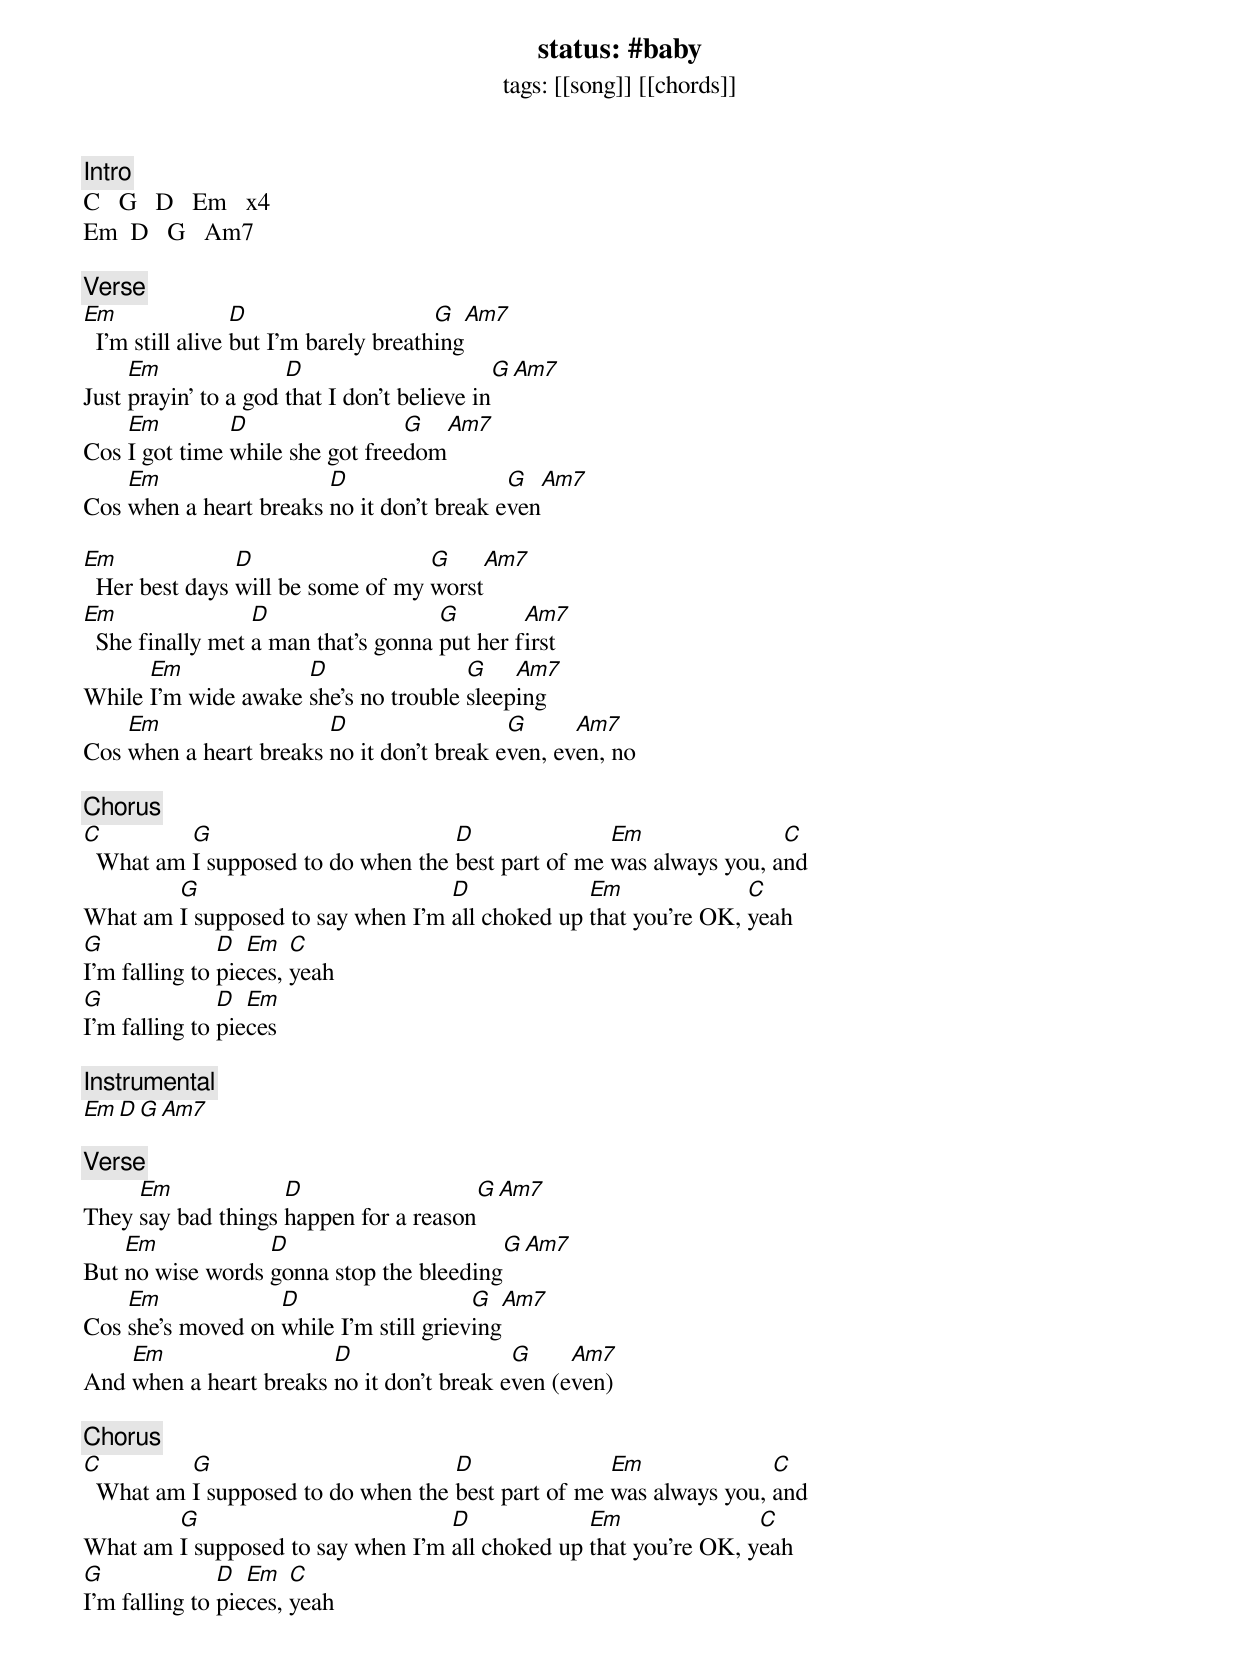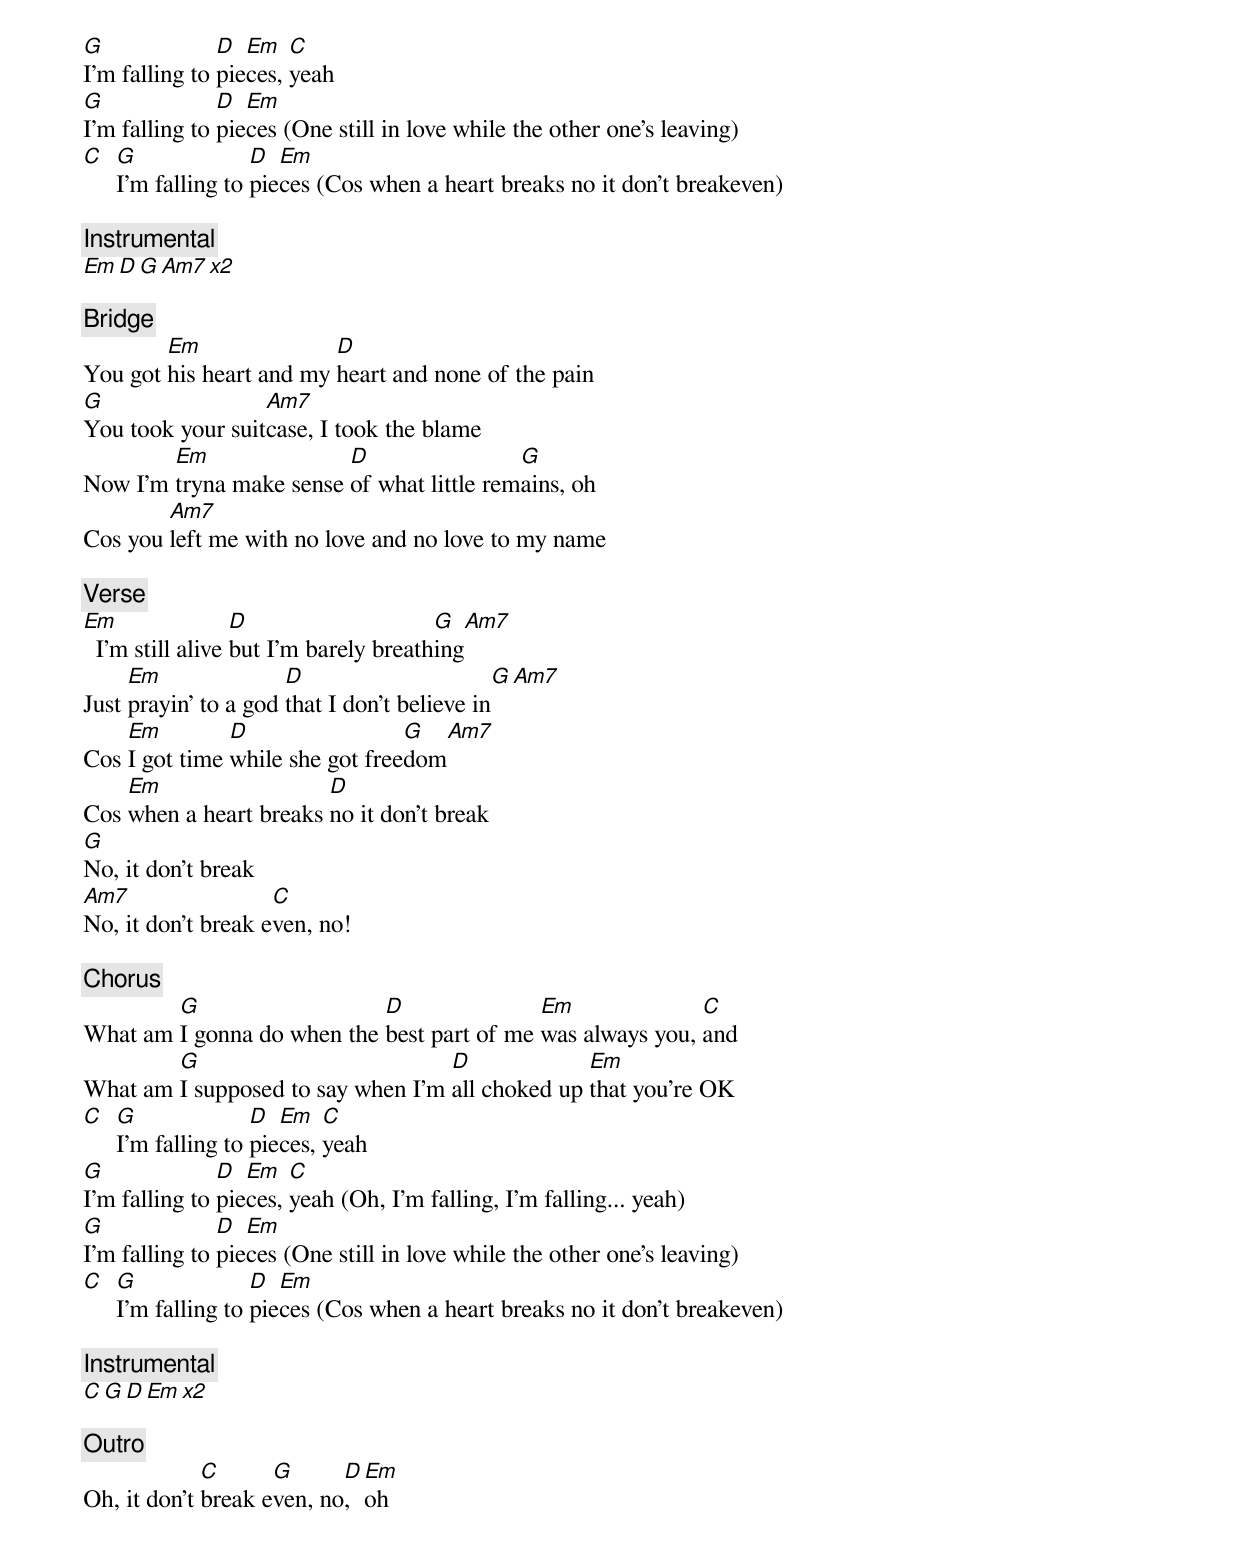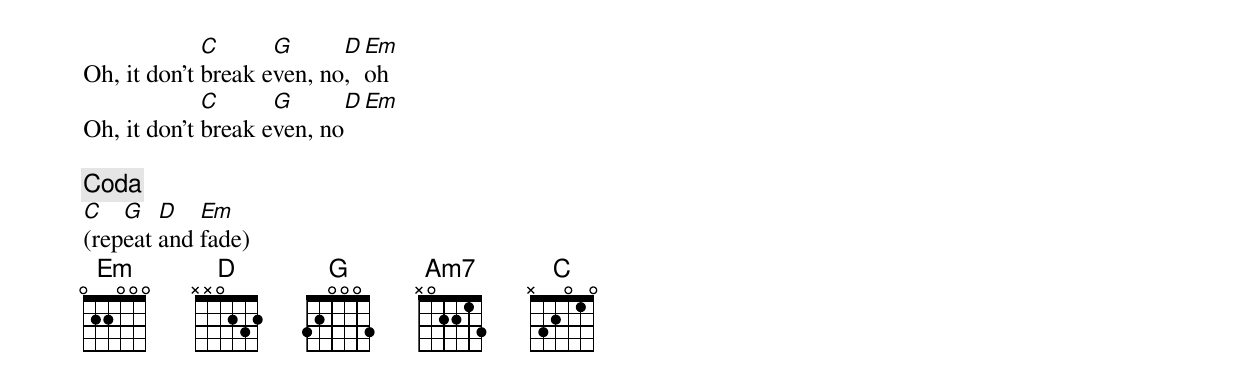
status: #baby
tags: [[song]] [[chords]]

[Intro]
C   G   D   Em   x4
Em  D   G   Am7

[Verse]
Em                D                    G   Am7
  I'm still alive but I'm barely breathing
     Em               D                      G   Am7
Just prayin' to a god that I don't believe in
    Em         D                 G   Am7
Cos I got time while she got freedom
    Em                  D                  G   Am7
Cos when a heart breaks no it don't break even

Em              D                  G    Am7
  Her best days will be some of my worst
Em                D                  G        Am7
  She finally met a man that's gonna put her first
      Em             D                G    Am7
While I'm wide awake she's no trouble sleeping
    Em                  D                  G      Am7
Cos when a heart breaks no it don't break even, even, no

[Chorus]
C         G                         D               Em               C
  What am I supposed to do when the best part of me was always you, and
        G                          D             Em              C
What am I supposed to say when I'm all choked up that you're OK, yeah
G              D  Em   C
I'm falling to pieces, yeah
G              D  Em
I'm falling to pieces

[Instrumental]
Em   D   G   Am7

[Verse]
     Em             D                  G   Am7
They say bad things happen for a reason
    Em            D                      G    Am7
But no wise words gonna stop the bleeding
    Em             D                    G   Am7
Cos she's moved on while I'm still grieving
    Em                  D                  G     Am7
And when a heart breaks no it don't break even (even)

[Chorus]
C         G                         D               Em              C
  What am I supposed to do when the best part of me was always you, and
        G                          D             Em               C
What am I supposed to say when I'm all choked up that you're OK, yeah
G              D  Em   C
I'm falling to pieces, yeah
G              D  Em   C
I'm falling to pieces, yeah
G              D  Em
I'm falling to pieces (One still in love while the other one's leaving)
C G              D  Em
  I'm falling to pieces (Cos when a heart breaks no it don't breakeven)

[Instrumental]
Em   D    G    Am7  x2

[Bridge]
        Em               D
You got his heart and my heart and none of the pain
G                 Am7
You took your suitcase, I took the blame
        Em               D                 G
Now I'm tryna make sense of what little remains, oh
        Am7
Cos you left me with no love and no love to my name

[Verse]
Em                D                    G   Am7
  I'm still alive but I'm barely breathing
     Em               D                      G   Am7
Just prayin' to a god that I don't believe in
    Em         D                 G   Am7
Cos I got time while she got freedom
    Em                  D
Cos when a heart breaks no it don't break
G
No, it don't break
Am7                 C
No, it don't break even, no!

[Chorus]
        G                   D               Em              C
What am I gonna do when the best part of me was always you, and
        G                          D             Em
What am I supposed to say when I'm all choked up that you're OK
C G              D  Em   C
  I'm falling to pieces, yeah
G              D  Em   C
I'm falling to pieces, yeah (Oh, I'm falling, I'm falling... yeah)
G              D  Em
I'm falling to pieces (One still in love while the other one's leaving)
C G              D  Em
  I'm falling to pieces (Cos when a heart breaks no it don't breakeven)

[Instrumental]
C   G   D   Em   x2

[Outro]
             C      G      D Em
Oh, it don't break even, no, oh
             C      G      D Em
Oh, it don't break even, no, oh
             C      G      D Em
Oh, it don't break even, no

[Coda]
C   G   D   Em
(repeat and fade)
